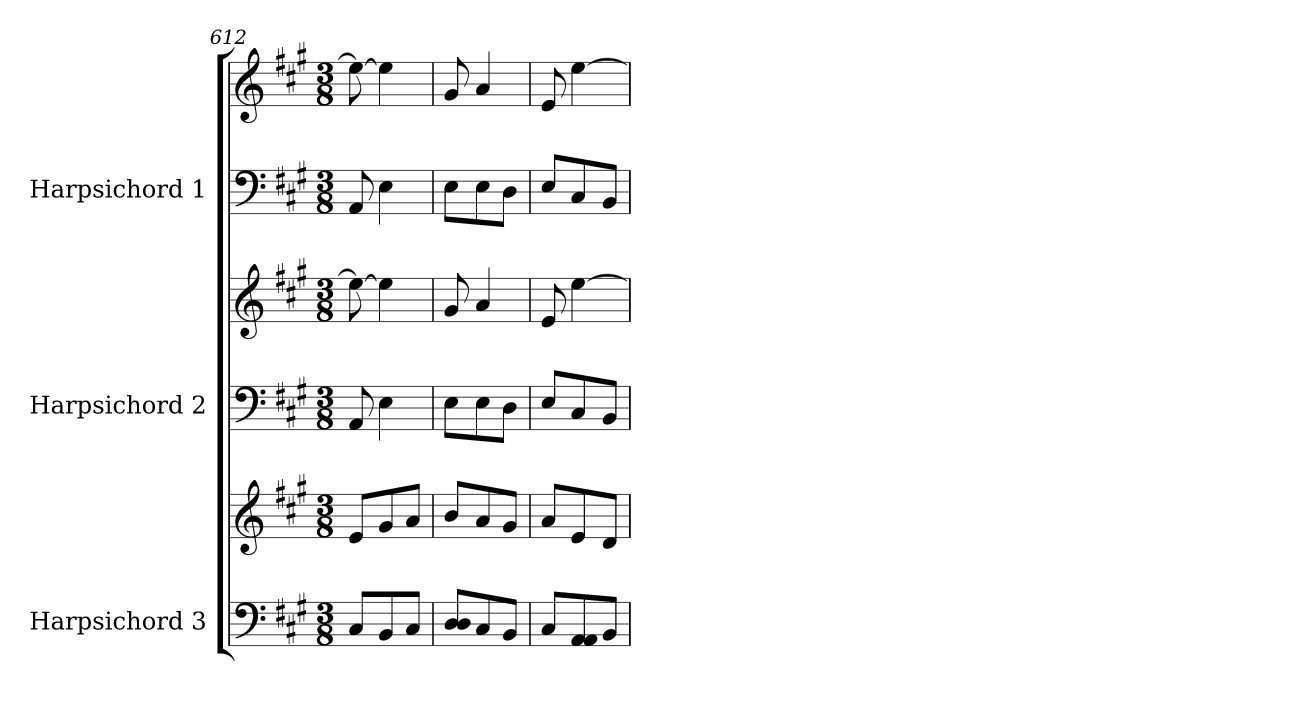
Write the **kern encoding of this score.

**kern	**kern	**kern	**kern	**kern	**kern
*part3	*part3	*part2	*part2	*part1	*part1
*staff6	*staff5	*staff4	*staff3	*staff2	*staff1
*I"Harpsichord 3	*	*I"Harpsichord 2	*	*I"Harpsichord 1	*
*I'Hp	*	*I'Hp	*	*I'Hp	*
*clefF4	*clefG2	*clefF4	*clefG2	*clefF4	*clefG2
*k[f#c#g#]	*k[f#c#g#]	*k[f#c#g#]	*k[f#c#g#]	*k[f#c#g#]	*k[f#c#g#]
*M3/8	*M3/8	*M3/8	*M3/8	*M3/8	*M3/8
=612	=612	=612	=612	=612	=612
8C#/L	8e/L	8AA/	8ee\_	8AA/	8ee\_
8BB/	8g#/	4E\	4ee\]	4E\	4ee\]
8C#/J	8a/J	.	.	.	.
=613	=613	=613	=613	=613	=613
8D/ 8D/L	8b/L	8E\L	8g#/	8E\L	8g#/
8C#/	8a/	8E\	4a/	8E\	4a/
8BB/J	8g#/J	8D\J	.	8D\J	.
=614	=614	=614	=614	=614	=614
8C#/L	8a/L	8E/L	8e/	8E/L	8e/
8AA/ 8AA/	8e/	8C#/	[4ee\	8C#/	[4ee\
8BB/J	8d/J	8BB/J	.	8BB/J	.
=	=	=	=	=	=
*-	*-	*-	*-	*-	*-
